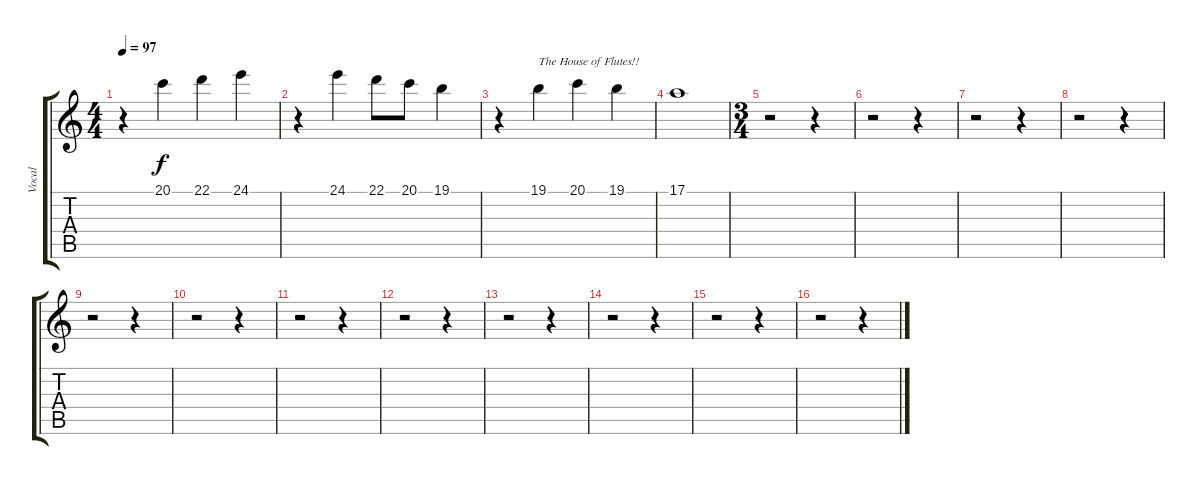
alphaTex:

\track ("Vocal" "Vocal") {instrument lead6voice}
\staff {score tabs}
\tuning (E4 B3 G3 D3 A2 E2) {hide}
\ts (4 4)
\tempo 97
\clef g2
\ks c
r.4{dy f} 20.1.4 22.1.4 24.1.4 |
r.4 24.1.4 22.1.8 20.1.8 19.1.4 |
r.4 19.1.4{txt "The House of Flutes!!"} 20.1.4 19.1.4 |
17.1.1 |
\ts (3 4)
r.2 r.4 |
r.2 r.4 |
r.2 r.4 |
r.2 r.4 |
r.2 r.4 |
r.2 r.4 |
r.2 r.4 |
r.2 r.4 |
r.2 r.4 |
r.2 r.4 |
r.2 r.4 |
r.2 r.4
